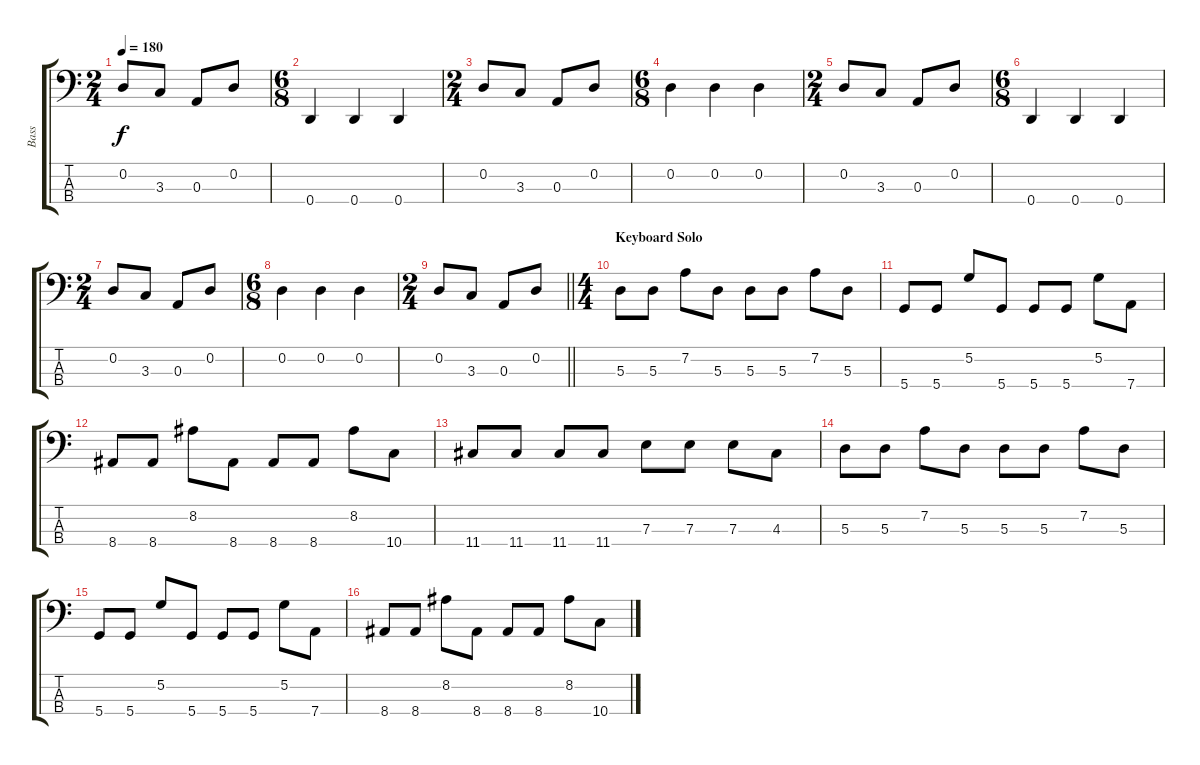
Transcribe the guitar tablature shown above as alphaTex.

\track ("Bass" "Bass") {instrument electricbasspick}
\staff {score tabs}
\tuning (G2 D2 A1 D1) {hide}
\ts (2 4)
\tempo 180
\clef f4
\ks c
0.2.8{dy f} 3.3.8 0.3.8 0.2.8 |
\ts (6 8)
0.4.4 0.4.4 0.4.4 |
\ts (2 4)
0.2.8 3.3.8 0.3.8 0.2.8 |
\ts (6 8)
0.2.4 0.2.4 0.2.4 |
\ts (2 4)
0.2.8 3.3.8 0.3.8 0.2.8 |
\ts (6 8)
0.4.4 0.4.4 0.4.4 |
\ts (2 4)
0.2.8 3.3.8 0.3.8 0.2.8 |
\ts (6 8)
0.2.4 0.2.4 0.2.4 |
\ts (2 4)
\barLineRight lightlight
0.2.8 3.3.8 0.3.8 0.2.8 |
\ts (4 4)
\section ("" "Keyboard Solo")
5.3.8 5.3.8 7.2.8 5.3.8 5.3.8 5.3.8 7.2.8 5.3.8 |
5.4.8 5.4.8 5.2.8 5.4.8 5.4.8 5.4.8 5.2.8 7.4.8 |
8.4.8 8.4.8 8.2.8 8.4.8 8.4.8 8.4.8 8.2.8 10.4.8 |
11.4.8 11.4.8 11.4.8 11.4.8 7.3.8 7.3.8 7.3.8 4.3.8 |
5.3.8 5.3.8 7.2.8 5.3.8 5.3.8 5.3.8 7.2.8 5.3.8 |
5.4.8 5.4.8 5.2.8 5.4.8 5.4.8 5.4.8 5.2.8 7.4.8 |
8.4.8 8.4.8 8.2.8 8.4.8 8.4.8 8.4.8 8.2.8 10.4.8
